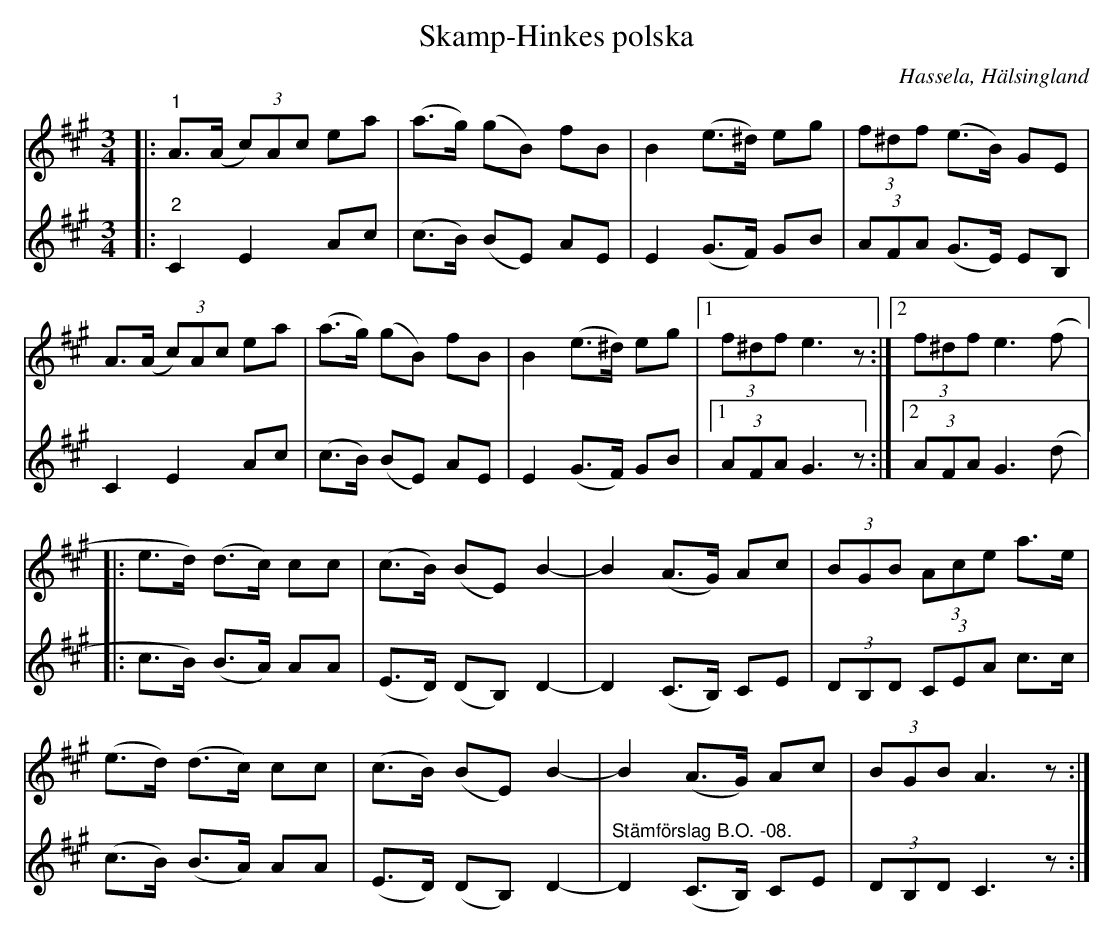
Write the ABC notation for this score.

X:1
T:Skamp-Hinkes polska
O:Hassela, Hälsingland
L:1/8
M:3/4
K:A
V:1
|:"^1" A>(A (3c)Ac ea | (a>g) (gB) fB | B2 (e>^d) eg | (3f^df (e>B) GE |
A>(A (3c)Ac ea | (a>g) (gB) fB | B2 (e>^d) eg |1 (3f^df e3 z :|2 (3f^df e3 (f |:
e>d) (d>c) cc | (c>B) (BE) B2- | B2 (A>G) Ac | (3BGB (3Ace a>e |
(e>d) (d>c) cc | (c>B) (BE) B2- | B2 (A>G) Ac | (3BGB A3 z :|
V:2
|:"^2" C2 E2 Ac | (c>B) (BE) AE | E2 (G>F) GB | (3AFA (G>E) EB, |
C2 E2 Ac | (c>B) (BE) AE | E2 (G>F) GB |1 (3AFA G3 z :|2 (3AFA G3 (d |:
c>B) (B>A) AA | (E>D) (DB,) D2- | D2 (C>B,) CE | (3DB,D (3CEA c>c |
 (c>B) (B>A) AA | (E>D) (DB,) D2- | "^Stämförslag B.O. -08." D2 (C>B,) CE | (3DB,D C3 z :|
